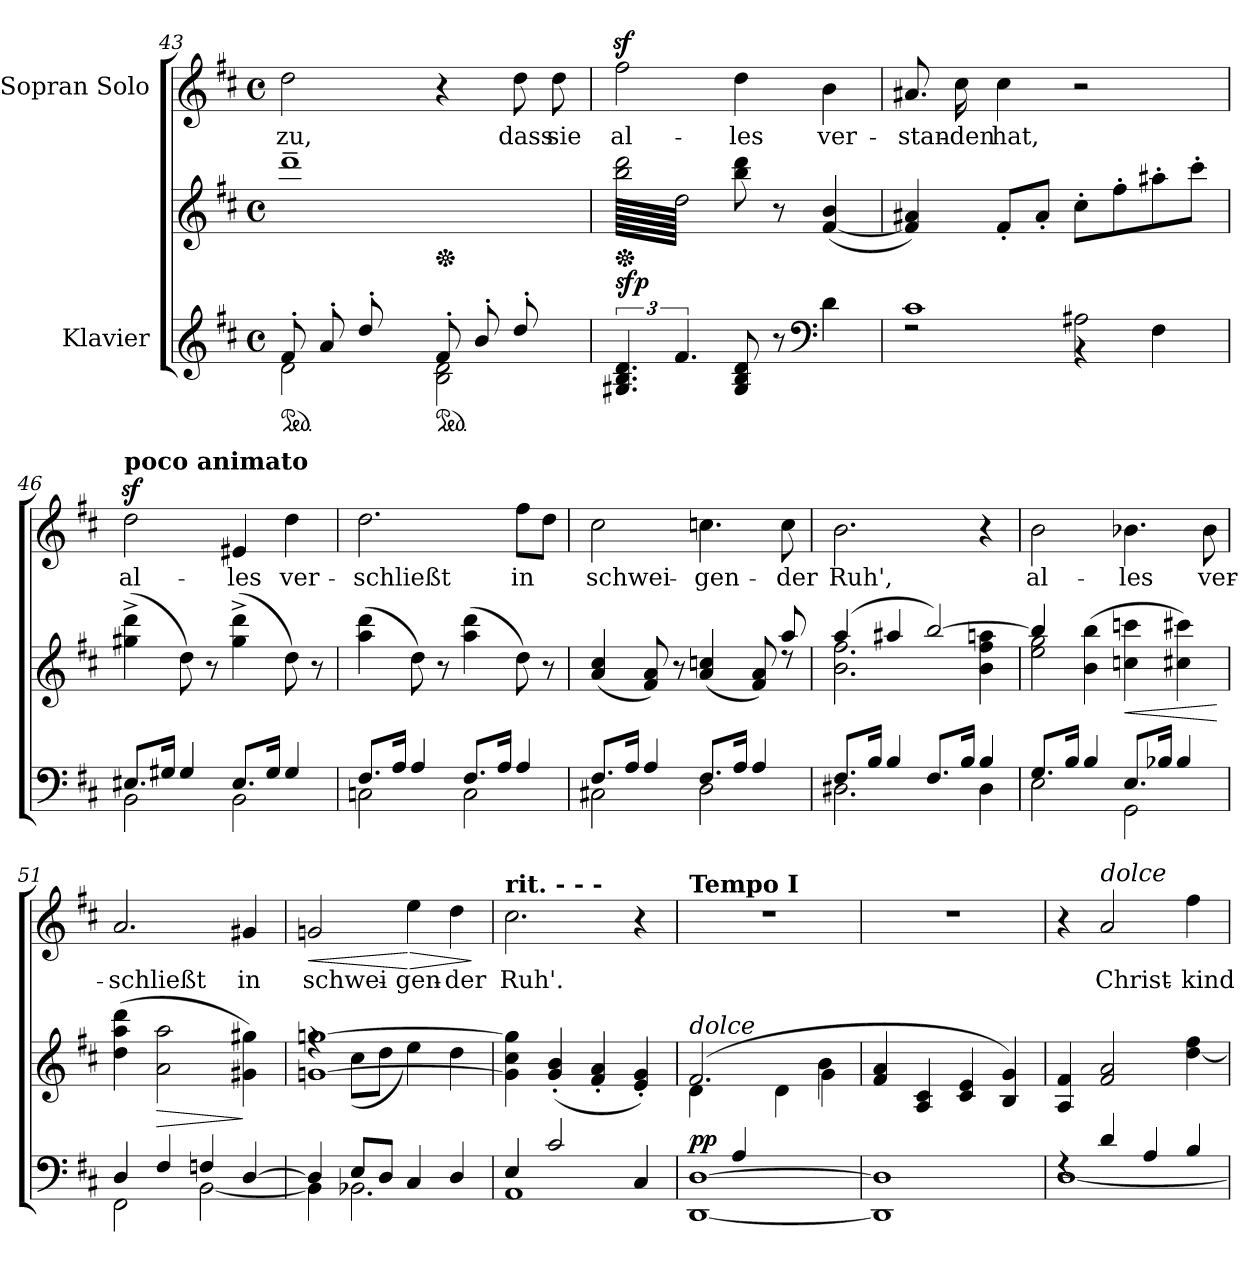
**kern	**kern	**dynam	**kern	**text	**dynam
*part2	*part2	*part2	*part1	*part1	*part1
*staff3	*staff2	*staff2/3	*staff1	*staff1	*staff1
*I"Klavier	*	*	*I"Sopran Solo	*	*
*clefG2	*clefG2	*	*clefG2	*	*
*k[f#c#]	*k[f#c#]	*	*k[f#c#]	*	*
*M4/4	*M4/4	*	*M4/4	*	*
*met(c)	*met(c)	*	*met(c)	*	*
*ped	*	*	*	*	*
=43	=43	=43	=43	=43	=43
*^	*^	*	*	*	*
!	!	!	!	!	!	!LO:LY:b	!
8f#'/L	2d\	1ddd~	4.ryy	.	2dd\	zu,	.
8a'/	.	.	.	.	.	.	.
8dd'/	.	.	.	.	.	.	.
8ryy	.	.	8ff#'\J	.	.	.	.
*ped	*	*	*	*	*	*	*
*	*	*Xped	*	*	*	*	*
8f#'/L	2B\ 2d\	.	4.ryy	.	4r	.	.
8b'/	.	.	.	.	.	.	.
!	!	!	!	!	!	!LO:LY:b	!
8dd'/	.	.	.	.	8dd\	dass	.
!	!	!	!	!	!	!LO:LY:b	!
8ryy	.	.	8ff#'\J	.	8dd\	sie	.
*v	*v	*	*	*	*	*	*
*	*v	*v	*	*	*	*
=44	=44	=44	=44	=44	=44
*	*Xped	*	*	*	*
*	*^	*	*	*	*
!	!	!	!LO:DY:a=2	!	!LO:LY:b	!
*	*v	*v	*	*	*	*
*	*tremolo	*	*	*	*
6.G#X/ 6.B/ 6.d/	128bb\ 128ddd\LLLLL	sfp	2ff#z>\	al-	.
.	128dd\	.	.	.	.
.	128bb\ 128ddd\	.	.	.	.
.	128dd\	.	.	.	.
.	128bb\ 128ddd\	.	.	.	.
.	128dd\	.	.	.	.
.	128bb\ 128ddd\	.	.	.	.
.	128dd\	.	.	.	.
.	128bb\ 128ddd\	.	.	.	.
.	128dd\	.	.	.	.
.	128bb\ 128ddd\	.	.	.	.
.	128dd\	.	.	.	.
.	128bb\ 128ddd\	.	.	.	.
.	128dd\	.	.	.	.
.	128bb\ 128ddd\	.	.	.	.
.	128dd\	.	.	.	.
.	128bb\ 128ddd\	.	.	.	.
.	128dd\	.	.	.	.
.	128bb\ 128ddd\	.	.	.	.
.	128dd\	.	.	.	.
.	128bb\ 128ddd\	.	.	.	.
.	128dd\	.	.	.	.
.	128bb\ 128ddd\	.	.	.	.
.	128dd\	.	.	.	.
.	128bb\ 128ddd\	.	.	.	.
.	128dd\	.	.	.	.
.	128bb\ 128ddd\	.	.	.	.
.	128dd\	.	.	.	.
.	128bb\ 128ddd\	.	.	.	.
.	128dd\	.	.	.	.
.	128bb\ 128ddd\	.	.	.	.
.	128dd\	.	.	.	.
6.f#/	128bb\ 128ddd\	.	.	.	.
.	128dd\	.	.	.	.
.	128bb\ 128ddd\	.	.	.	.
.	128dd\	.	.	.	.
.	128bb\ 128ddd\	.	.	.	.
.	128dd\	.	.	.	.
.	128bb\ 128ddd\	.	.	.	.
.	128dd\	.	.	.	.
.	128bb\ 128ddd\	.	.	.	.
.	128dd\	.	.	.	.
.	128bb\ 128ddd\	.	.	.	.
.	128dd\	.	.	.	.
.	128bb\ 128ddd\	.	.	.	.
.	128dd\	.	.	.	.
.	128bb\ 128ddd\	.	.	.	.
.	128dd\	.	.	.	.
.	128bb\ 128ddd\	.	.	.	.
.	128dd\	.	.	.	.
.	128bb\ 128ddd\	.	.	.	.
.	128dd\	.	.	.	.
.	128bb\ 128ddd\	.	.	.	.
.	128dd\	.	.	.	.
.	128bb\ 128ddd\	.	.	.	.
.	128dd\	.	.	.	.
.	128bb\ 128ddd\	.	.	.	.
.	128dd\	.	.	.	.
.	128bb\ 128ddd\	.	.	.	.
.	128dd\	.	.	.	.
.	128bb\ 128ddd\	.	.	.	.
.	128dd\	.	.	.	.
.	128bb\ 128ddd\	.	.	.	.
.	128dd\JJJJJ	.	.	.	.
*	*Xtremolo	*	*	*	*
!	!	!	!	!LO:LY:b	!
8G#/ 8B/ 8d/	8bb\ 8ddd\	.	4dd\	-les	.
.	.	.	.	.	.
.	.	.	.	.	.
.	.	.	.	.	.
.	.	.	.	.	.
.	.	.	.	.	.
.	.	.	.	.	.
.	.	.	.	.	.
.	.	.	.	.	.
.	.	.	.	.	.
.	.	.	.	.	.
.	.	.	.	.	.
.	.	.	.	.	.
.	.	.	.	.	.
.	.	.	.	.	.
.	.	.	.	.	.
8r	8r	.	.	.	.
.	.	.	.	.	.
.	.	.	.	.	.
.	.	.	.	.	.
.	.	.	.	.	.
.	.	.	.	.	.
.	.	.	.	.	.
.	.	.	.	.	.
.	.	.	.	.	.
.	.	.	.	.	.
.	.	.	.	.	.
.	.	.	.	.	.
.	.	.	.	.	.
.	.	.	.	.	.
.	.	.	.	.	.
.	.	.	.	.	.
*clefF4	*	*	*	*	*
!	!	!	!	!LO:LY:b	!
4d\	([4f#/ 4b/	.	4b\	ver-	.
=45	=45	=45	=45	=45	=45
*^	*	*	*	*	*
*	*^	*	*	*	*	*
!	!	!	!	!	!	!LO:LY:b	!
1c#	2rF	2ryy	4f#/] 4a#X/)	.	8.a#X/	-stan-	.
!	!	!	!	!	!	!LO:LY:b	!
.	.	.	.	.	16cc#\	-den	.
!	!	!	!	!	!	!LO:LY:b	!
.	.	.	8f#'/L	.	4cc#\	hat,	.
.	.	.	8a#'/J	.	.	.	.
.	2A#X\	4rBB	8cc#'\L	.	2r	.	.
.	.	.	8ff#'\	.	.	.	.
.	.	4F#\	8aa#X'\	.	.	.	.
.	.	.	8ccc#'\J	.	.	.	.
*	*v	*v	*	*	*	*	*
!!LO:PB:g=z
=46	=46	=46	=46	=46	=46	=46
!	!	!	!	!LO:TX:a:B:t=poco animato	!	!
!	!	!	!	!	!LO:LY:b	!
8.E#X/L	2BB\	(4gg#X\^ 4ddd\^	.	2ddz>\	al-	.
16G#X/Jk	.	.	.	.	.	.
4G#/	.	8dd\)	.	.	.	.
.	.	8r	.	.	.	.
!	!	!	!	!	!LO:LY:b	!
8.E#/L	2BB\	(4gg#\^ 4ddd\^	.	4e#X/	-les	.
16G#/Jk	.	.	.	.	.	.
!	!	!	!	!	!LO:LY:b	!
4G#/	.	8dd\)	.	4dd\	ver-	.
.	.	8r	.	.	.	.
=47	=47	=47	=47	=47	=47	=47
!	!	!	!	!	!LO:LY:b	!
8.F#/L	2Cn\	(4aa\ 4ddd\	.	2.dd\	-schließt	.
16A/Jk	.	.	.	.	.	.
4A/	.	8dd\)	.	.	.	.
.	.	8r	.	.	.	.
8.F#/L	2C\	(4aa\ 4ddd\	.	.	.	.
16A/Jk	.	.	.	.	.	.
!	!	!	!	!	!LO:LY:b	!
4A/	.	8dd\)	.	8ff#\L	in	.
.	.	8r	.	8dd\J	.	.
=48	=48	=48	=48	=48	=48	=48
*	*	*^	*	*	*	*
!	!	!	!	!	!	!LO:LY:b	!
8.F#/L	2C#X\	(4a/ 4cc#/	2..ryy	.	2cc#\	schwei-	.
16A/Jk	.	.	.	.	.	.	.
4A/	.	8f#/ 8a/)	.	.	.	.	.
.	.	8r	.	.	.	.	.
!	!	!	!	!	!	!LO:LY:b	!
8.F#/L	2D\	(4a/ 4ccn/	.	.	4.ccn\	-gen-	.
16A/Jk	.	.	.	.	.	.	.
4A/	.	8f#/ 8a/)	.	.	.	.	.
!	!	!	!	!	!	!LO:LY:b	!
.	.	8aa/	8rdd	.	8cc\	-der	.
=49	=49	=49	=49	=49	=49	=49	=49
!	!	!	!	!	!	!LO:LY:b	!
8.F#/L	2.D#X\	(4aa/	2.b\ 2.ff#\	.	2.b\	Ruh',	.
16B/Jk	.	.	.	.	.	.	.
4B/	.	4aa#X/	.	.	.	.	.
8.F#/L	.	[2bb/)	.	.	.	.	.
16B/Jk	.	.	.	.	.	.	.
4B/	4D#\	.	4b\ 4ff#\ 4aan\	.	4r	.	.
!!LO:LB:g=z
=50	=50	=50	=50	=50	=50	=50	=50
!	!	!	!	!	!	!LO:LY:b	!
8.G/L	2E\	4bb/]	2ee\ 2gg\	.	2b\	al-	.
16B/Jk	.	.	.	.	.	.	.
4B/	.	(>4b\ 4bb\	.	.	.	.	.
!	!	!	!	!LO:HP:b	!	!LO:LY:b	!
8.E/L	2GG\	4ccn\ 4cccn\	2ryy	<	4.b-X\	-les	.
16B-X/Jk	.	.	.	.	.	.	.
4B-/	.	4cc#X\ 4ccc#X\)	.	.	.	.	.
!	!	!	!	!	!	!LO:LY:b	!
.	.	.	.	.	8b-\	ver-	.
*v	*v	*	*	*	*	*	*
*	*v	*v	*	*	*	*
.	.	[	.	.	.
=51	=51	=51	=51	=51	=51
*^	*	*	*	*	*
!	!	!	!	!	!LO:LY:b	!
4D/	2FF#\	(4dd\ 4aa\ 4ddd\	.	2.a/	-schließt	.
!	!	!	!LO:HP:b	!	!	!
4F#/	.	2a\ 2aa\	>	.	.	.
4Fn/	[2BB\	.	.	.	.	.
!	!	!	!	!	!LO:LY:b	!
[4D/	.	4g#X\ 4gg#X\)	]	4g#X/	in	.
=52	=52	=52	=52	=52	=52	=52
*	*	*^	*	*	*	*
!	!	!	!	!	!	!LO:LY:b	!LO:HP:b
4D/]	4BB\]	[1gn [1ggn	4rff	.	2gn/	schwei-	<
8E/L	2.BB-X\	.	(>8cc#\L	.	.	.	.
8D/J	.	.	8dd\J	.	.	.	.
!	!	!	!	!	!	!LO:LY:b	!LO:HP:n=1:b
4C#/	.	.	4ee\)	.	4ee\	-gen-	[ >
!	!	!	!	!	!	!LO:LY:b	!
4D/	.	.	4dd\	.	4dd\	-der	.
*v	*v	*	*	*	*	*	*
*	*v	*v	*	*	*	*
.	.	.	.	.	]
=53	=53	=53	=53	=53	=53
*^	*	*	*	*	*
!	!	!	!	!LO:TX:a:B:t=rit.  -  -  -	!	!
!	!	!	!	!	!LO:LY:b	!
4E/	1AA	4g\] 4cc#\ 4gg\]	.	2.cc#\	Ruh'.	.
2c#/	.	(>4g/' 4b/'	.	.	.	.
.	.	4f#/' 4a/'	.	.	.	.
4C#/	.	4e/' 4g/')	.	4r	.	.
=54	=54	=54	=54	=54	=54	=54
*	*	*^	*	*	*	*
!	!	!	!	!	!LO:TX:a:B:t=Tempo I	!	!
!	!	!LO:TX:a:i:t=dolce	!	!	!	!	!
!	!	!	!	!LO:DY:a=2	!	!	!
4ryy	[1DD [1D	(2.f#/	4d\	pp	1r	.	.
4A/	.	.	4ryy	.	.	.	.
2ryy	.	.	4d\	.	.	.	.
.	.	4b\	4g\	.	.	.	.
*	*	*v	*v	*	*	*	*
=55	=55	=55	=55	=55	=55	=55
1D]	1DD]	4f#/ 4a/	.	1r	.	.
.	.	4A/ 4c#/	.	.	.	.
.	.	4c#/ 4e/	.	.	.	.
.	.	4B/ 4g/)	.	.	.	.
!!LO:LB:g=z
=56	=56	=56	=56	=56	=56	=56
4rF	[1D	4A/ 4f#/	.	4r	.	.
!	!	!	!	!LO:TX:a:i:t=dolce	!	!
!	!	!	!	!	!LO:LY:b	!
4d/	.	2f#/ 2a/	.	2a/	Christ-	.
4A/	.	.	.	.	.	.
!	!	!	!	!	!LO:LY:b	!
4B/	.	[4dd\ 4ff#\	.	4ff#\	-kind	.
*v	*v	*	*	*	*	*
=	=	=	=	=	=
*-	*-	*-	*-	*-	*-
